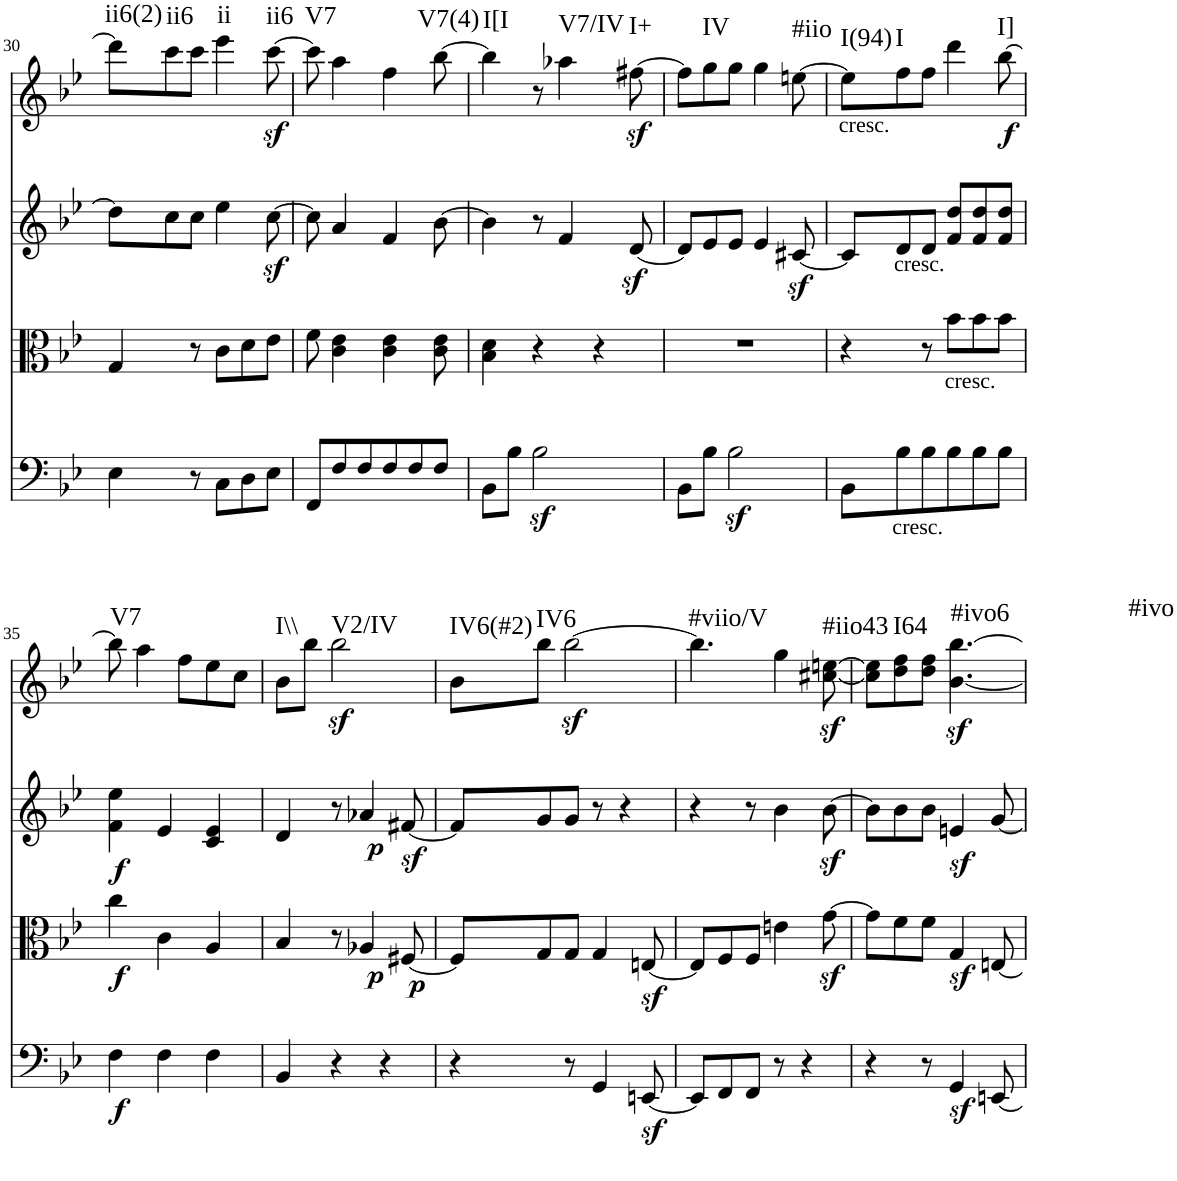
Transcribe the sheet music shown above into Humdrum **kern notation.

**kern	**dynam	**kern	**dynam	**kern	**dynam	**kern	**dynam	**harte
*part4	*part4	*part3	*part3	*part2	*part2	*part1	*part1	*part1
*staff4	*staff4	*staff3	*staff3	*staff2	*staff2	*staff1	*staff1	*
*I"Violoncello	*	*I"Viola	*	*I"Violin II	*	*I"Violin I	*	*
!!LO:PB:g=z
*clefF4	*	*clefC3	*	*clefG2	*	*clefG2	*	*
*k[b-e-]	*	*k[b-e-]	*	*k[b-e-]	*	*k[b-e-]	*	*
*B-:	*	*B-:	*	*B-:	*	*B-:	*	*
*M3/4	*	*M3/4	*	*M3/4	*	*M3/4	*	*
=30	=30	=30	=30	=30	=30	=30	=30	=30
!	!	!	!	!	!	!	!	!LO:H:kt=ii6(2)
4E-\	.	4G/	.	8dd\L]	.	8ddd\L]	.	N
!	!	!	!	!	!	!	!	!LO:H:kt=ii6
.	.	.	.	8cc\	.	8ccc\	.	N
8r	.	8r	.	8cc\J	.	8ccc\J	.	.
!	!	!	!	!	!	!	!	!LO:H:kt=ii
8C\L	.	8c\L	.	4ee-\	.	4eee-\	.	N
8D\	.	8d\	.	.	.	.	.	.
!	!	!	!	!	!	!	!LO:DY:b	!LO:H:kt=ii6
8E-\J	.	8e-\J	.	[8ccz<\	.	[8ccc\	sf	N
=31	=31	=31	=31	=31	=31	=31	=31	=31
!	!	!	!	!	!	!	!	!LO:H:kt=V7
8FF/L	.	8f\	.	8cc\]	.	8ccc\]	.	N
8F/	.	4c\ 4e-\	.	4a/	.	4aa\	.	.
8F/	.	.	.	.	.	.	.	.
8F/	.	4c\ 4e-\	.	4f/	.	4ff\	.	.
8F/	.	.	.	.	.	.	.	.
!	!	!	!	!	!	!	!	!LO:H:kt=V7(4)
8F/J	.	8c\ 8e-\	.	[8b-\	.	[8bb-\	.	N
=32	=32	=32	=32	=32	=32	=32	=32	=32
!	!	!	!	!	!	!	!	!LO:H:kt=I[I
8BB-\L	.	4B-\ 4d\	.	4b-\]	.	4bb-\]	.	N
8B-\J	.	.	.	.	.	.	.	.
2B-z<\	.	4r	.	8r	.	8r	.	.
!	!	!	!	!	!	!	!	!LO:H:kt=V7/IV
.	.	.	.	4f/	.	4aa-X\	.	N
.	.	4r	.	.	.	.	.	.
!	!	!	!	!	!	!	!LO:DY:b	!LO:H:kt=I+
.	.	.	.	[8dz</	.	[8ff#X\	sf	N
=33	=33	=33	=33	=33	=33	=33	=33	=33
8BB-\L	.	2.r	.	8d/L]	.	8ff#\L]	.	.
!	!	!	!	!	!	!	!	!LO:H:kt=IV
8B-\J	.	.	.	8e-/	.	8gg\	.	N
2B-z<\	.	.	.	8e-/J	.	8gg\J	.	.
.	.	.	.	4e-/	.	4gg\	.	.
!	!	!	!	!	!	!	!	!LO:H:kt=#iio
.	.	.	.	[8c#Xz</	.	[8een\	.	N
=34	=34	=34	=34	=34	=34	=34	=34	=34
!	!	!	!	!	!	!LO:TX:b:t=cresc.	!	!LO:H:kt=I(94)
8BB-\L	.	4r	.	8c#/L]	.	8ee\L]	.	N
!	!	!	!	!LO:TX:b:t=cresc.	!	!	!	!
!LO:TX:b:t=cresc.	!	!	!	!	!	!	!	!LO:H:kt=I
8B-\	.	.	.	8d/	.	8ff\	.	N
8B-\	.	8r	.	8d/J	.	8ff\J	.	.
!	!	!LO:TX:b:t=cresc.	!	!	!	!	!	!
8B-\	.	8b-\L	.	8f/ 8dd/L	.	4ddd\	.	.
8B-\	.	8b-\	.	8f/ 8dd/	.	.	.	.
!	!	!	!	!	!	!	!LO:DY:b	!LO:H:kt=I]
8B-\J	.	8b-\J	.	8f/ 8dd/J	.	[8bb-\	f	N
!!LO:LB:g=z
=35	=35	=35	=35	=35	=35	=35	=35	=35
!	!LO:DY:b	!	!LO:DY:b	!	!LO:DY:b	!	!	!LO:H:kt=V7
4F\	f	4cc\	f	4f\ 4ee-\	f	8bb-\]	.	N
.	.	.	.	.	.	4aa\	.	.
4F\	.	4c\	.	4e-/	.	.	.	.
.	.	.	.	.	.	8ff\L	.	.
4F\	.	4A/	.	4c/ 4e-/	.	8ee-\	.	.
.	.	.	.	.	.	8cc\J	.	.
=36	=36	=36	=36	=36	=36	=36	=36	=36
!	!	!	!	!	!	!	!	!LO:H:kt=I\\
4BB-/	.	4B-/	.	4d/	.	8b-\L	.	N
.	.	.	.	.	.	8bb-\J	.	.
!	!	!	!	!	!	!	!LO:DY:b	!LO:H:kt=V2/IV
4r	.	8r	.	8r	.	2bb-\	sf	N
!	!	!	!LO:DY:b	!	!LO:DY:b	!	!	!
.	.	4A-X/	p	4a-X/	p	.	.	.
4r	.	.	.	.	.	.	.	.
!	!	!	!LO:DY:b	!	!	!	!	!
.	.	[8F#X/	p	[8f#Xz</	.	.	.	.
=37	=37	=37	=37	=37	=37	=37	=37	=37
!	!	!	!	!	!	!	!	!LO:H:kt=IV6(#2)
4r	.	8F#/L]	.	8f#/L]	.	8b-\L	.	N
!	!	!	!	!	!	!	!	!LO:H:kt=IV6
.	.	8G/	.	8g/	.	8bb-\J	.	N
8r	.	8G/J	.	8g/J	.	[2bb-z<\	.	.
4GG/	.	4G/	.	8r	.	.	.	.
.	.	.	.	4r	.	.	.	.
[8EEnz</	.	[8Enz</	.	.	.	.	.	.
=38	=38	=38	=38	=38	=38	=38	=38	=38
!	!	!	!	!	!	!	!	!LO:H:kt=#viio/V
8EE/L]	.	8E/L]	.	4r	.	4.bb-\]	.	N
8FF/	.	8F/	.	.	.	.	.	.
8FF/J	.	8F/J	.	8r	.	.	.	.
8r	.	4en\	.	4b-\	.	4gg\	.	.
4r	.	.	.	.	.	.	.	.
!	!	!	!	!	!	!	!LO:DY:b	!LO:H:kt=#iio43
.	.	[8gz<\	.	[8b-z<\	.	[8cc#X\ [8een\	sf	N
=39	=39	=39	=39	=39	=39	=39	=39	=39
4r	.	8g\L]	.	8b-\L]	.	8cc#\] 8ee\]L	.	.
!	!	!	!	!	!	!	!	!LO:H:kt=I64
.	.	8f\	.	8b-\	.	8dd\ 8ff\	.	N
8r	.	8f\J	.	8b-\J	.	8dd\ 8ff\J	.	.
!	!	!	!	!	!	!	!LO:DY:b	!LO:H:n=1:kt=#ivo6
!	!	!	!	!	!	!	!	!LO:H:n=2:kt=#ivo
4GGz</	.	4Gz</	.	4enz</	.	[4.b-\ [4.bb-\	sf	N N
[8EEn/	.	[8En/	.	[8g/	.	.	.	.
=	=	=	=	=	=	=	=	=
*-	*-	*-	*-	*-	*-	*-	*-	*-
